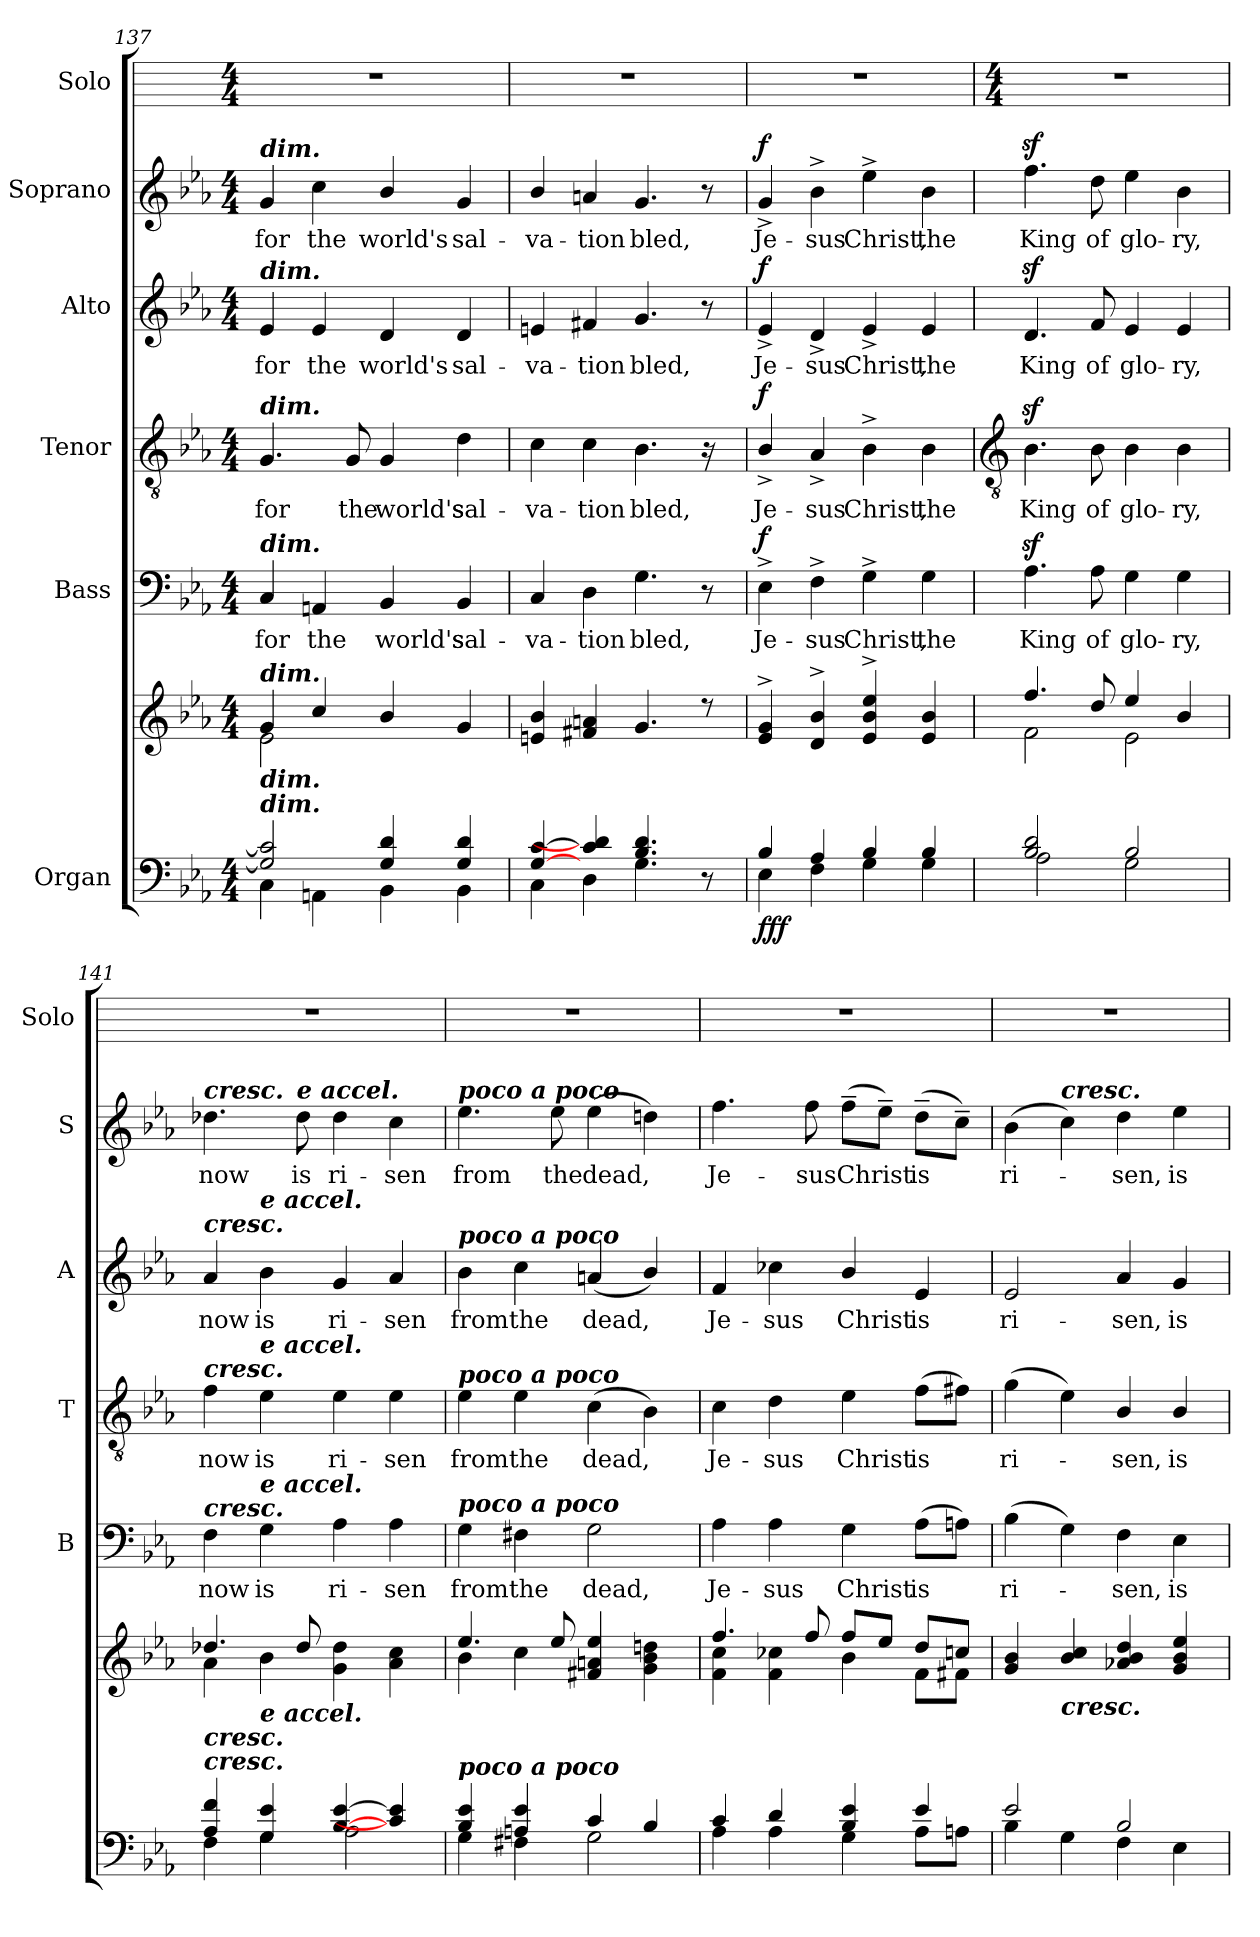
**kern	**kern	**dynam	**kern	**text	**dynam	**kern	**text	**dynam	**kern	**text	**dynam	**kern	**text	**dynam	**kern
*part6	*part6	*part6	*part5	*part5	*part5	*part4	*part4	*part4	*part3	*part3	*part3	*part2	*part2	*part2	*part1
*staff7	*staff6	*staff6/7	*staff5	*staff5	*staff5	*staff4	*staff4	*staff4	*staff3	*staff3	*staff3	*staff2	*staff2	*staff2	*staff1
*I"Organ	*	*	*I"Bass	*	*	*I"Tenor	*	*	*I"Alto	*	*	*I"Soprano	*	*	*I"Solo
*	*	*	*I'B	*	*	*I'T	*	*	*I'A	*	*	*I'S	*	*	*I'Solo
*clefF4	*clefG2	*	*clefF4	*	*	*clefGv2	*	*	*clefG2	*	*	*clefG2	*	*	*
*k[b-e-a-]	*k[b-e-a-]	*	*k[b-e-a-]	*	*	*k[b-e-a-]	*	*	*k[b-e-a-]	*	*	*k[b-e-a-]	*	*	*
*E-:	*E-:	*	*E-:	*	*	*E-:	*	*	*E-:	*	*	*E-:	*	*	*
*M4/4	*M4/4	*	*M4/4	*	*	*M4/4	*	*	*M4/4	*	*	*M4/4	*	*	*M4/4
=137	=137	=137	=137	=137	=137	=137	=137	=137	=137	=137	=137	=137	=137	=137	=137
*^	*^	*	*	*	*	*	*	*	*	*	*	*	*	*	*
!	!	!	!	!	!	!	!	!	!	!	!	!	!	!LO:TX:a:Bi:t=dim.	!	!	!
!	!	!	!	!	!	!	!	!	!	!	!LO:TX:a:Bi:t=dim.	!	!	!	!	!	!
!	!	!	!	!	!	!	!	!LO:TX:a:Bi:t=dim.	!	!	!	!	!	!	!	!	!
!	!	!	!	!	!LO:TX:a:Bi:t=dim.	!	!	!	!	!	!	!	!	!	!	!	!
!	!	!LO:TX:a:Bi:t=dim.	!	!	!	!	!	!	!	!	!	!	!	!	!	!	!
!LO:TX:a:Bi:t=dim.	!	!	!	!	!	!	!	!	!	!	!	!	!	!	!	!	!
!LO:TX:a:Bi:t=dim.	!	!	!	!	!	!	!	!	!	!	!	!	!	!	!	!	!
!	!	!	!	!	!	!LO:LY:b	!	!	!LO:LY:b	!	!	!LO:LY:b	!	!	!LO:LY:b	!	!
2G/] 2c/]	4C\	4g	2e-\	.	4C	for	.	4.G	for	.	4e-	for	.	4g	for	.	1r
!	!	!	!	!	!	!LO:LY:b	!	!	!	!	!	!LO:LY:b	!	!	!LO:LY:b	!	!
.	4AAn\	4cc/	.	.	4AAn	the	.	.	.	.	4e-	the	.	4cc	the	.	.
!	!	!	!	!	!	!	!	!	!LO:LY:b	!	!	!	!	!	!	!	!
.	.	.	.	.	.	.	.	8G	the	.	.	.	.	.	.	.	.
!	!	!	!	!	!	!LO:LY:b	!	!	!LO:LY:b	!	!	!LO:LY:b	!	!	!LO:LY:b	!	!
4G/ 4d/	4BB-\	4b-/	2ryy	.	4BB-/	world's	.	4G/	world's	.	4d/	world's	.	4b-/	world's	.	.
!	!	!	!	!	!	!LO:LY:b	!	!	!LO:LY:b	!	!	!LO:LY:b	!	!	!LO:LY:b	!	!
4G/ 4d/	4BB-\	4g	.	.	4BB-	sal-	.	4d	sal-	.	4d	sal-	.	4g	sal-	.	.
=138	=138	=138	=138	=138	=138	=138	=138	=138	=138	=138	=138	=138	=138	=138	=138	=138	=138
!	!	!	!	!	!	!LO:LY:b	!	!	!LO:LY:b	!	!	!LO:LY:b	!	!	!LO:LY:b	!	!
[4G/ [4c/	4C\	4en/ 4b-/	1ryy	.	4C/	-va-	.	4c\	-va-	.	4en/	-va-	.	4b-/	-va-	.	1r
!	!	!	!	!	!	!LO:LY:b	!	!	!LO:LY:b	!	!	!LO:LY:b	!	!	!LO:LY:b	!	!
4c/] 4d/]	4D\	4f#X 4an	.	.	4D	-tion	.	4c\	-tion	.	4f#X	-tion	.	4an	-tion	.	.
!	!	!	!	!	!	!LO:LY:b	!	!	!LO:LY:b	!	!	!LO:LY:b	!	!	!LO:LY:b	!	!
4.B-/ 4.d/	4.G\	4.g	.	.	4.G	bled,	.	4.B-	bled,	.	4.g	bled,	.	4.g	bled,	.	.
8ryy	8r	8r	.	.	8r	.	.	16r	.	.	8r	.	.	8r	.	.	.
.	.	.	.	.	.	.	.	16ryy	.	.	.	.	.	.	.	.	.
=139	=139	=139	=139	=139	=139	=139	=139	=139	=139	=139	=139	=139	=139	=139	=139	=139	=139
!	!	!	!	!LO:DY:b=2	!	!LO:LY:b	!	!	!LO:LY:b	!	!	!LO:LY:b	!	!	!LO:LY:b	!	!
!	!	!	!	!LO:DY:n=1:b=2	!	!	!	!	!	!	!	!	!	!	!	!	!
!	!	!	!	!LO:DY:n=2:b	!	!	!LO:DY:b	!	!	!LO:DY:b	!	!	!LO:DY:b	!	!	!LO:DY:b	!
4B-/	4E-\	4e-^ 4g^	1ryy	f f f	4E-^\	Je-	f	4B-^/	Je-	f	4e-^	Je-	f	4g^	Je-	f	1r
!	!	!	!	!	!	!LO:LY:b	!	!	!LO:LY:b	!	!	!LO:LY:b	!	!	!LO:LY:b	!	!
4A-/	4F\	4d^ 4b-^	.	.	4F^	-sus	.	4A-^	-sus	.	4d^	-sus	.	4b-^	-sus	.	.
!	!	!	!	!	!	!LO:LY:b	!	!	!LO:LY:b	!	!	!LO:LY:b	!	!	!LO:LY:b	!	!
4B-/	4G\	4e-^ 4b-^ 4ee-^	.	.	4G^	Christ,	.	4B-^	Christ,	.	4e-^	Christ,	.	4ee-^	Christ,	.	.
!	!	!	!	!	!	!LO:LY:b	!	!	!LO:LY:b	!	!	!LO:LY:b	!	!	!LO:LY:b	!	!
4B-/	4G\	4e- 4b-	.	.	4G	the	.	4B-	the	.	4e-	the	.	4b-	the	.	.
!!LO:LB:g=z
=140	=140	=140	=140	=140	=140	=140	=140	=140	=140	=140	=140	=140	=140	=140	=140	=140	=140
*	*	*	*	*	*	*	*	*clefGv2	*	*	*	*	*	*	*	*	*
*	*	*	*	*	*	*	*	*	*	*	*	*	*	*	*	*	*M4/4
!	!	!	!	!	!	!LO:LY:b	!	!	!LO:LY:b	!	!	!LO:LY:b	!	!	!LO:LY:b	!	!
2B-/ 2d/	2A-\	4.ff/	2f\	.	4.A-z<\	King	.	4.B-z<\	King	.	4.dz<	King	.	4.ffz<	King	.	1r
!	!	!	!	!	!	!LO:LY:b	!	!	!LO:LY:b	!	!	!LO:LY:b	!	!	!LO:LY:b	!	!
.	.	8dd/	.	.	8A-	of	.	8B-	of	.	8f	of	.	8dd	of	.	.
!	!	!	!	!	!	!LO:LY:b	!	!	!LO:LY:b	!	!	!LO:LY:b	!	!	!LO:LY:b	!	!
2B-/	2G\	4ee-/	2e-\	.	4G	glo-	.	4B-	glo-	.	4e-	glo-	.	4ee-	glo-	.	.
!	!	!	!	!	!	!LO:LY:b	!	!	!LO:LY:b	!	!	!LO:LY:b	!	!	!LO:LY:b	!	!
.	.	4b-/	.	.	4G	-ry,	.	4B-	-ry,	.	4e-	-ry,	.	4b-	-ry,	.	.
=141	=141	=141	=141	=141	=141	=141	=141	=141	=141	=141	=141	=141	=141	=141	=141	=141	=141
!	!	!	!	!	!	!	!	!	!	!	!	!	!	!LO:TX:a:Bi:t=cresc.	!	!	!
!	!	!	!	!	!	!	!	!	!	!	!LO:TX:a:Bi:t=cresc.	!	!	!	!	!	!
!	!	!	!	!	!	!	!	!LO:TX:a:Bi:t=cresc.	!	!	!	!	!	!	!	!	!
!	!	!	!	!	!LO:TX:a:Bi:t=cresc.	!	!	!	!	!	!	!	!	!	!	!	!
!LO:TX:a:Bi:t=cresc.	!	!	!	!	!	!	!	!	!	!	!	!	!	!	!	!	!
!LO:TX:a:Bi:t=cresc.	!	!	!	!	!	!	!	!	!	!	!	!	!	!	!	!	!
!	!	!	!	!	!	!LO:LY:b	!	!	!LO:LY:b	!	!	!LO:LY:b	!	!	!LO:LY:b	!	!
4A-/ 4f/	4F\	4.dd-X/	4a-\	.	4F	now	.	4f	now	.	4a-	now	.	4.dd-X	now	.	1r
!	!	!	!	!	!	!	!	!	!	!	!LO:TX:a:Bi:t=e accel.	!	!	!	!	!	!
!	!	!	!	!	!	!	!	!LO:TX:a:Bi:t=e accel.	!	!	!	!	!	!	!	!	!
!	!	!	!	!	!LO:TX:a:Bi:t=e accel.	!	!	!	!	!	!	!	!	!	!	!	!
!LO:TX:a:Bi:t=e accel.	!	!	!	!	!	!	!	!	!	!	!	!	!	!	!	!	!
!	!	!	!	!	!	!LO:LY:b	!	!	!LO:LY:b	!	!	!LO:LY:b	!	!	!	!	!
4G/ 4e-/	4G\	.	4b-\	.	4G	is	.	4e-	is	.	4b-	is	.	.	.	.	.
!	!	!	!	!	!	!	!	!	!	!	!	!	!	!LO:TX:a:Bi:t=e accel.	!	!	!
!	!	!	!	!	!	!	!	!	!	!	!	!	!	!	!LO:LY:b	!	!
.	.	8dd-/	.	.	.	.	.	.	.	.	.	.	.	8dd-	is	.	.
!	!	!	!	!	!	!LO:LY:b	!	!	!LO:LY:b	!	!	!LO:LY:b	!	!	!LO:LY:b	!	!
[4B-/ [4e-/	2A-\	4g 4dd-	2ryy	.	4A-	ri-	.	4e-	ri-	.	4g	ri-	.	4dd-	ri-	.	.
!	!	!	!	!	!	!LO:LY:b	!	!	!LO:LY:b	!	!	!LO:LY:b	!	!	!LO:LY:b	!	!
4c/] 4e-/]	.	4a- 4cc	.	.	4A-	-sen	.	4e-	-sen	.	4a-	-sen	.	4cc	-sen	.	.
=142	=142	=142	=142	=142	=142	=142	=142	=142	=142	=142	=142	=142	=142	=142	=142	=142	=142
!	!	!	!	!	!	!	!	!	!	!	!	!	!	!LO:TX:a:Bi:t=poco a poco	!	!	!
!	!	!	!	!	!	!	!	!	!	!	!LO:TX:a:Bi:t=poco a poco	!	!	!	!	!	!
!	!	!	!	!	!	!	!	!LO:TX:a:Bi:t=poco a poco	!	!	!	!	!	!	!	!	!
!	!	!	!	!	!LO:TX:a:Bi:t=poco a poco	!	!	!	!	!	!	!	!	!	!	!	!
!LO:TX:a:Bi:t=poco a poco	!	!	!	!	!	!	!	!	!	!	!	!	!	!	!	!	!
!	!	!	!	!	!	!LO:LY:b	!	!	!LO:LY:b	!	!	!LO:LY:b	!	!	!LO:LY:b	!	!
4B-/ 4e-/	4G\	4.ee-/	4b-\	.	4G	from	.	4e-	from	.	4b-	from	.	4.ee-	from	.	1r
!	!	!	!	!	!	!LO:LY:b	!	!	!LO:LY:b	!	!	!LO:LY:b	!	!	!	!	!
4An/ 4e-/	4F#X\	.	4cc\	.	4F#X	the	.	4e-	the	.	4cc	the	.	.	.	.	.
!	!	!	!	!	!	!	!	!	!	!	!	!	!	!	!LO:LY:b	!	!
.	.	8ee-/	.	.	.	.	.	.	.	.	.	.	.	8ee-	the	.	.
!	!	!	!	!	!	!LO:LY:b	!	!	!LO:LY:b	!	!	!LO:LY:b	!	!	!LO:LY:b	!	!
4c/	2G\	4f#X 4an 4ee-	2ryy	.	2G	dead,	.	(>4c	dead,	.	(<4an	dead,	.	(>4ee-	dead,	.	.
4B-/	.	4g 4b- 4ddn	.	.	.	.	.	4B-\)	.	.	4b-/)	.	.	4ddn)	.	.	.
=143	=143	=143	=143	=143	=143	=143	=143	=143	=143	=143	=143	=143	=143	=143	=143	=143	=143
!	!	!	!	!	!	!LO:LY:b	!	!	!LO:LY:b	!	!	!LO:LY:b	!	!	!LO:LY:b	!	!
4c/	4A-\	4.ff/	4f\ 4cc\	.	4A-	Je-	.	4c	Je-	.	4f	Je-	.	4.ff	Je-	.	1r
!	!	!	!	!	!	!LO:LY:b	!	!	!LO:LY:b	!	!	!LO:LY:b	!	!	!	!	!
4d/	4A-\	.	4f\ 4cc-X\	.	4A-	-sus	.	4d	-sus	.	4cc-X	-sus	.	.	.	.	.
!	!	!	!	!	!	!	!	!	!	!	!	!	!	!	!LO:LY:b	!	!
.	.	8ff/	.	.	.	.	.	.	.	.	.	.	.	8ff	-sus	.	.
!	!	!	!	!	!	!LO:LY:b	!	!	!LO:LY:b	!	!	!LO:LY:b	!	!	!LO:LY:b	!	!
4B-/ 4e-/	4G\	8ff/L	4b-\	.	4G\	Christ	.	4e-\	Christ	.	4b-/	Christ	.	(>8ff~L	Christ	.	.
.	.	8ee-/J	.	.	.	.	.	.	.	.	.	.	.	8ee-~J)	.	.	.
!	!	!	!	!	!	!LO:LY:b	!	!	!LO:LY:b	!	!	!LO:LY:b	!	!	!LO:LY:b	!	!
4e-/	8A-\L	8dd/L	8f\L	.	(>8A-L	is	.	(>8fL	is	.	4e-	is	.	(>8dd~L	is	.	.
.	8An\J	8cc/J	8f#X\J	.	8AnJ)	.	.	8f#XJ)	.	.	.	.	.	8cc~J)	.	.	.
=144	=144	=144	=144	=144	=144	=144	=144	=144	=144	=144	=144	=144	=144	=144	=144	=144	=144
!	!	!	!	!	!	!LO:LY:b	!	!	!LO:LY:b	!	!	!LO:LY:b	!	!	!LO:LY:b	!	!
2e-/	4B-\	4g 4b-	1ryy	.	(>4B-	ri-	.	(>4g	ri-	.	2e-	ri-	.	(>4b-	ri-	.	1r
!	!	!	!	!	!	!	!	!	!	!	!	!	!	!LO:TX:a:Bi:t=cresc.	!	!	!
!	!	!LO:TX:b:Bi:t=cresc.	!	!	!	!	!	!	!	!	!	!	!	!	!	!	!
.	4G\	4b- 4cc	.	.	4G)	.	.	4e-)	.	.	.	.	.	4cc)	.	.	.
!	!	!	!	!	!	!LO:LY:b	!	!	!LO:LY:b	!	!	!LO:LY:b	!	!	!LO:LY:b	!	!
2B-/	4F\	4a-X 4b- 4dd	.	.	4F\	sen,	.	4B-/	sen,	.	4a-	-sen,	.	4dd	sen,	.	.
!	!	!	!	!	!	!LO:LY:b	!	!	!LO:LY:b	!	!	!LO:LY:b	!	!	!LO:LY:b	!	!
.	4E-\	4g 4b- 4ee-	.	.	4E-\	is	.	4B-/	is	.	4g	is	.	4ee-	is	.	.
*v	*v	*	*	*	*	*	*	*	*	*	*	*	*	*	*	*	*
*	*v	*v	*	*	*	*	*	*	*	*	*	*	*	*	*	*
=	=	=	=	=	=	=	=	=	=	=	=	=	=	=	=
*-	*-	*-	*-	*-	*-	*-	*-	*-	*-	*-	*-	*-	*-	*-	*-
